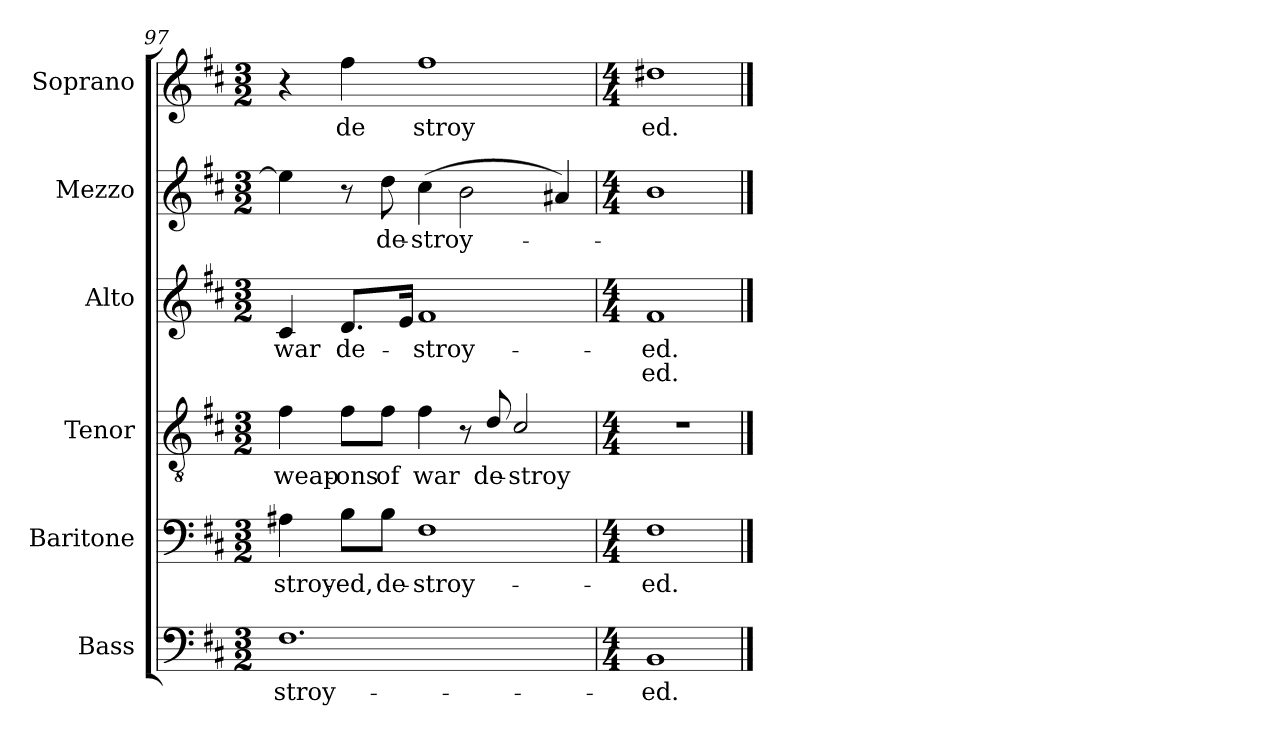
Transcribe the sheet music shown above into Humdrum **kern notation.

**kern	**text	**kern	**text	**kern	**text	**kern	**text	**text	**kern	**text	**kern	**text
*part6	*part6	*part5	*part5	*part4	*part4	*part3	*part3	*part3	*part2	*part2	*part1	*part1
*staff6	*staff6	*staff5	*staff5	*staff4	*staff4	*staff3	*staff3	*staff3	*staff2	*staff2	*staff1	*staff1
*I"Bass	*	*I"Baritone	*	*I"Tenor	*	*I"Alto	*	*	*I"Mezzo	*	*I"Soprano	*
*I'B	*	*I'Bar	*	*I'T.	*	*I'A	*	*	*I'M	*	*I'S	*
*clefF4	*	*clefF4	*	*clefGv2	*	*clefG2	*	*	*clefG2	*	*clefG2	*
*	*	*	*	*ITrd7c12	*	*	*	*	*	*	*	*
*k[f#c#]	*	*k[f#c#]	*	*k[f#c#]	*	*k[f#c#]	*	*	*k[f#c#]	*	*k[f#c#]	*
*D:	*	*D:	*	*D:	*	*D:	*	*	*D:	*	*D:	*
*M3/2	*	*M3/2	*	*M3/2	*	*M3/2	*	*	*M3/2	*	*M3/2	*
=97	=97	=97	=97	=97	=97	=97	=97	=97	=97	=97	=97	=97
!	!LO:LY:b:color=#000000	!	!	!	!	!	!	!	!	!	!	!
!	!	!	!LO:LY:b:color=#000000	!	!	!	!	!	!	!	!	!
!	!	!	!	!	!LO:LY:b:color=#000000	!	!	!	!	!	!	!
!	!	!	!	!	!	!	!LO:LY:b:color=#000000	!	!	!	!	!
1.F#i	-stroy-	4A#Xi\	stroy-	4F#i\	weap-	4c#i/	war	.	4eei\]	.	4r	.
!	!	!	!LO:LY:b:color=#000000	!	!	!	!	!	!	!	!	!
!	!	!	!	!	!LO:LY:b:color=#000000	!	!	!	!	!	!	!
!	!	!	!	!	!	!	!LO:LY:b:color=#000000	!	!	!	!	!
!	!	!	!	!	!	!	!	!	!	!	!	!LO:LY:b:color=#000000
.	.	8Bi\L	ed,	8F#i\L	ons	8.di/L	de-	.	8r	.	4ff#i\	de
!	!	!	!LO:LY:b:color=#000000	!	!	!	!	!	!	!	!	!
!	!	!	!	!	!LO:LY:b:color=#000000	!	!	!	!	!	!	!
!	!	!	!	!	!	!	!	!	!	!LO:LY:b:color=#000000	!	!
.	.	8Bi\J	de-	8F#i\J	of	.	.	.	8ddi\	de-	.	.
.	.	.	.	.	.	16ei/Jk	.	.	.	.	.	.
!	!	!	!LO:LY:b:color=#000000	!	!	!	!	!	!	!	!	!
!	!	!	!	!	!LO:LY:b:color=#000000	!	!	!	!	!	!	!
!	!	!	!	!	!	!	!LO:LY:b:color=#000000	!	!	!	!	!
!	!	!	!	!	!	!	!	!	!	!LO:LY:b:color=#000000	!	!
!	!	!	!	!	!	!	!	!	!	!	!	!LO:LY:b:color=#000000
.	.	1F#i	stroy-	4F#i\	war	1f#i	-stroy-	.	(4cc#i\	-stroy-	1ff#i	stroy
.	.	.	.	8r	.	.	.	.	2bi\	.	.	.
!	!	!	!	!	!LO:LY:b:color=#000000	!	!	!	!	!	!	!
.	.	.	.	8Di/	de-	.	.	.	.	.	.	.
!	!	!	!	!	!LO:LY:b:color=#000000	!	!	!	!	!	!	!
.	.	.	.	2C#i/	stroy-	.	.	.	.	.	.	.
.	.	.	.	.	.	.	.	.	4a#Xi/)	.	.	.
=98	=98	=98	=98	=98	=98	=98	=98	=98	=98	=98	=98	=98
*M4/4	*	*M4/4	*	*M4/4	*	*M4/4	*	*	*M4/4	*	*M4/4	*
!	!LO:LY:b:color=#000000	!	!	!	!	!	!	!	!	!	!	!
!	!	!	!LO:LY:b:color=#000000	!	!	!	!	!	!	!	!	!
!	!	!	!	!	!	!	!LO:LY:a:color=#000000	!LO:LY:b:color=#000000	!	!	!	!
!	!	!	!	!	!	!	!	!	!	!	!	!LO:LY:b:color=#000000
1BBi	-ed.	1F#i	-ed.	1r	.	1f#i	-ed.	ed.	1bi	.	1dd#Xi	ed.
==	==	==	==	==	==	==	==	==	==	==	==	==
*-	*-	*-	*-	*-	*-	*-	*-	*-	*-	*-	*-	*-
